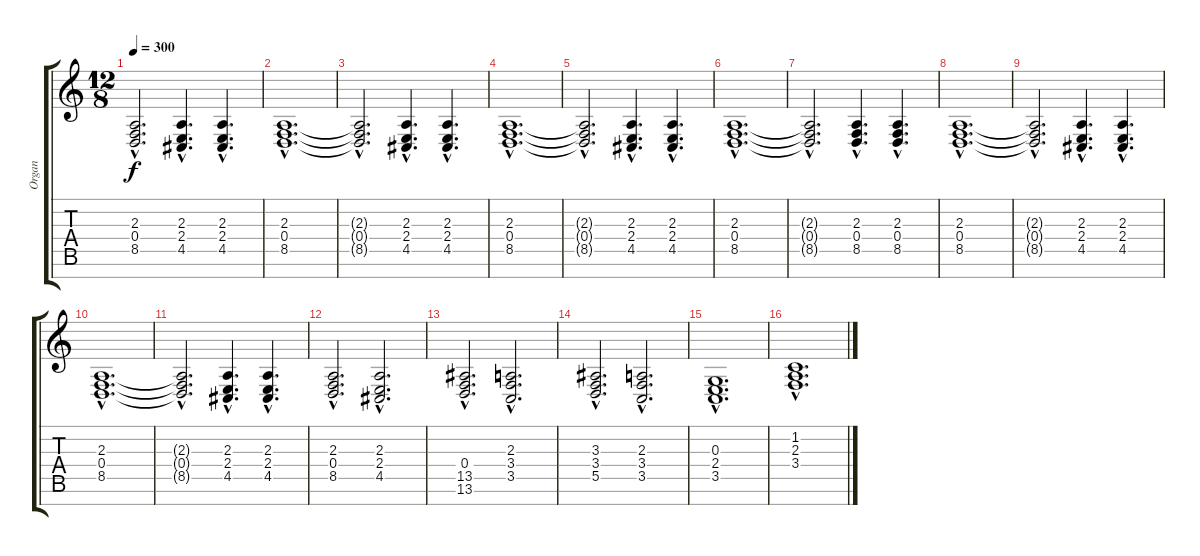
\track ("Organ" "Organ") {instrument churchorgan}
\staff {score tabs}
\tuning (E4 B3 G3 D3 A2 E2 B1) {hide}
\ts (12 8)
\tempo 300
\clef g2
\ks c
(2.3{hac t} 0.4{hac t} 8.5{hac t}).2{d dy f} (2.3{hac} 2.4{hac} 4.5{hac}).4{d} (2.3{hac} 2.4{hac} 4.5{hac}).4{d} |
(2.3{hac} 0.4{hac} 8.5{hac}).1{d} |
(2.3{hac t} 0.4{hac t} 8.5{hac t}).2{d} (2.3{hac} 2.4{hac} 4.5{hac}).4{d} (2.3{hac} 2.4{hac} 4.5{hac}).4{d} |
(2.3{hac} 0.4{hac} 8.5{hac}).1{d} |
(2.3{hac t} 0.4{hac t} 8.5{hac t}).2{d} (2.3{hac} 2.4{hac} 4.5{hac}).4{d} (2.3{hac} 2.4{hac} 4.5{hac}).4{d} |
(2.3{hac} 0.4{hac} 8.5{hac}).1{d} |
(2.3{hac t} 0.4{hac t} 8.5{hac t}).2{d} (2.3{hac} 0.4{hac} 8.5{hac}).4{d} (2.3{hac} 0.4{hac} 8.5{hac}).4{d} |
(2.3{hac} 0.4{hac} 8.5{hac}).1{d} |
(2.3{hac t} 0.4{hac t} 8.5{hac t}).2{d} (2.3{hac} 2.4{hac} 4.5{hac}).4{d} (2.3{hac} 2.4{hac} 4.5{hac}).4{d} |
(2.3{hac} 0.4{hac} 8.5{hac}).1{d} |
(2.3{hac t} 0.4{hac t} 8.5{hac t}).2{d} (2.3{hac} 2.4{hac} 4.5{hac}).4{d} (2.3{hac} 2.4{hac} 4.5{hac}).4{d} |
(2.3{hac} 0.4{hac} 8.5{hac}).2{d} (2.3{hac} 2.4{hac} 4.5{hac}).2{d} |
(0.4{hac} 13.5{hac} 13.6{hac}).2{d} (2.3{hac} 3.4{hac} 3.5{hac}).2{d} |
(3.3{hac} 3.4{hac} 5.5{hac}).2{d} (2.3{hac} 3.4{hac} 3.5{hac}).2{d} |
(0.3{hac} 2.4{hac} 3.5{hac}).1{d} |
(1.2{hac} 2.3{hac} 3.4{hac}).1{d}
